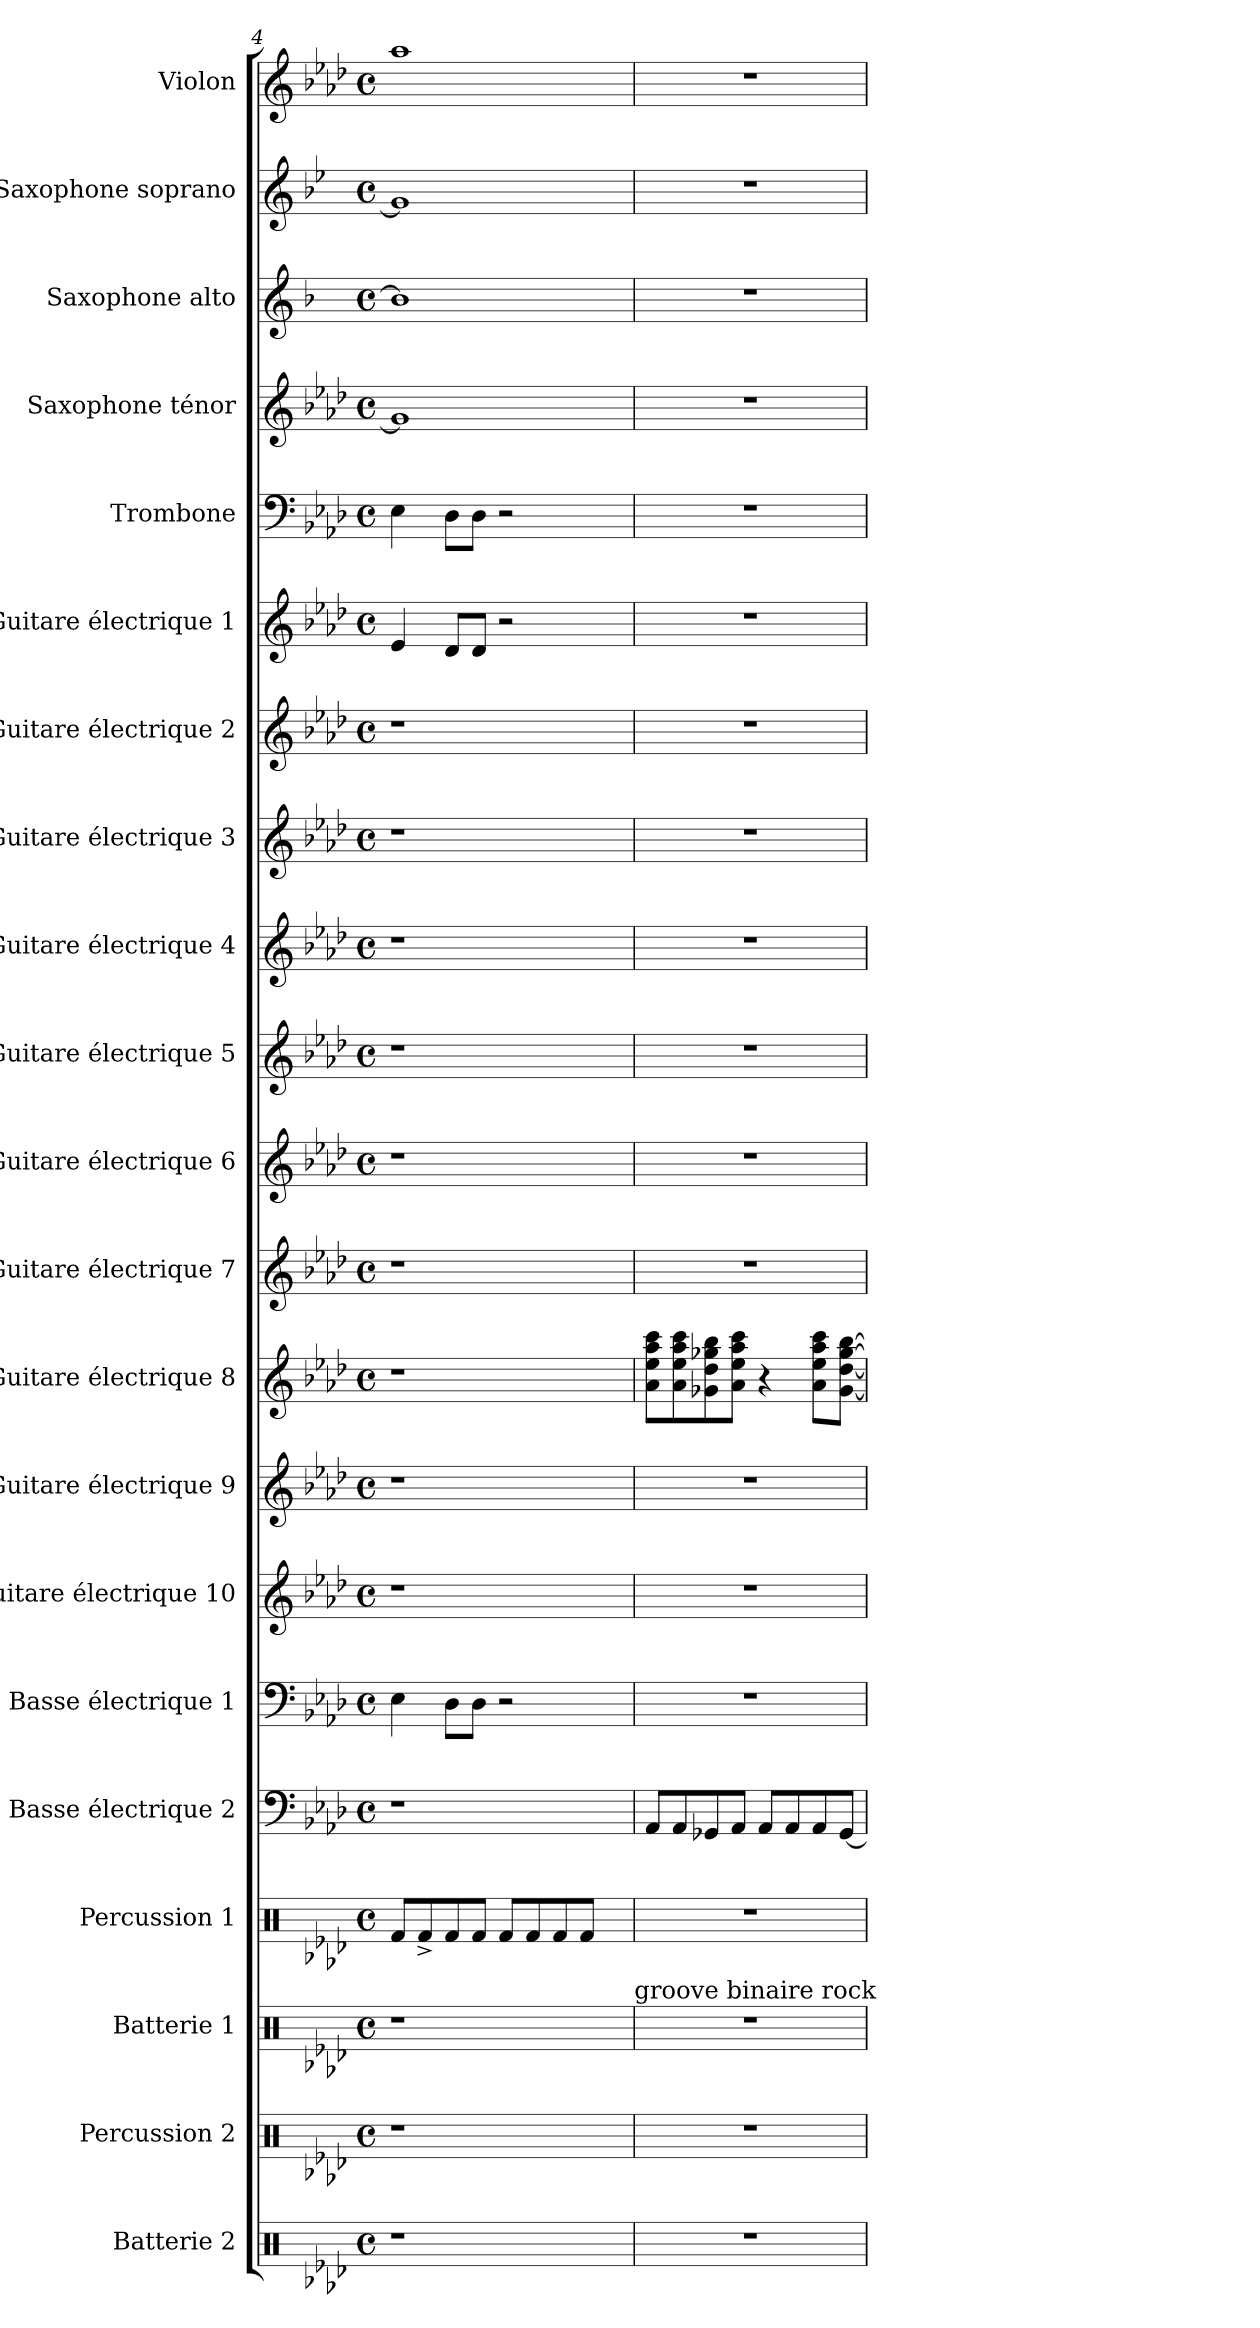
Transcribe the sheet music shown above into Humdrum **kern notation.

**kern	**kern	**kern	**kern	**kern	**kern	**kern	**kern	**kern	**kern	**kern	**kern	**kern	**kern	**kern	**kern	**kern	**kern	**kern	**kern	**kern
*part21	*part20	*part19	*part18	*part17	*part16	*part15	*part14	*part13	*part12	*part11	*part10	*part9	*part8	*part7	*part6	*part5	*part4	*part3	*part2	*part1
*staff21	*staff20	*staff19	*staff18	*staff17	*staff16	*staff15	*staff14	*staff13	*staff12	*staff11	*staff10	*staff9	*staff8	*staff7	*staff6	*staff5	*staff4	*staff3	*staff2	*staff1
*I"Batterie 2	*I"Percussion 2	*I"Batterie 1	*I"Percussion 1	*I"Basse électrique 2	*I"Basse électrique 1	*I"Guitare électrique 10	*I"Guitare électrique 9	*I"Guitare électrique 8	*I"Guitare électrique 7	*I"Guitare électrique 6	*I"Guitare électrique 5	*I"Guitare électrique 4	*I"Guitare électrique 3	*I"Guitare électrique 2	*I"Guitare électrique 1	*I"Trombone	*I"Saxophone ténor	*I"Saxophone alto	*I"Saxophone soprano	*I"Violon
*I'Batt. 2	*I'Perc. 2	*I'Batt. 1	*I'Perc. 1	*I'B.ƒ. 2	*I'B.ƒ. 1	*I'Gtr.ƒ. 10	*I'Gtr.ƒ. 9	*I'Gtr.ƒ. 8	*I'Gtr.ƒ. 7	*I'Gtr.ƒ. 6	*I'Gtr.ƒ. 5	*I'Gtr.ƒ. 4	*I'Gtr.ƒ. 3	*I'Gtr.ƒ. 2	*I'Gtr.ƒ. 1	*I'Tbn.	*I'Sx. T.	*I'Sx. A.	*I'Sx. S.	*I'Vln.
*clefX	*clefX	*clefX	*clefX	*clefF4	*clefF4	*clefG2	*clefG2	*clefG2	*clefG2	*clefG2	*clefG2	*clefG2	*clefG2	*clefG2	*clefG2	*clefF4	*clefG2	*clefG2	*clefG2	*clefG2
*	*	*	*	*ITrd7c12	*ITrd7c12	*ITrd7c12	*ITrd7c12	*ITrd7c12	*ITrd7c12	*ITrd7c12	*ITrd7c12	*ITrd7c12	*ITrd7c12	*ITrd7c12	*ITrd7c12	*	*ITrd8c14	*ITrd5c9	*ITrd1c2	*
*k[b-e-a-d-]	*k[b-e-a-d-]	*k[b-e-a-d-]	*k[b-e-a-d-]	*k[b-e-a-d-]	*k[b-e-a-d-]	*k[b-e-a-d-]	*k[b-e-a-d-]	*k[b-e-a-d-]	*k[b-e-a-d-]	*k[b-e-a-d-]	*k[b-e-a-d-]	*k[b-e-a-d-]	*k[b-e-a-d-]	*k[b-e-a-d-]	*k[b-e-a-d-]	*k[b-e-a-d-]	*k[b-e-a-d-]	*k[b-e-a-d-]	*k[b-e-a-d-]	*k[b-e-a-d-]
*A-:	*A-:	*A-:	*A-:	*A-:	*A-:	*A-:	*A-:	*A-:	*A-:	*A-:	*A-:	*A-:	*A-:	*A-:	*A-:	*A-:	*A-:	*A-:	*A-:	*A-:
*M4/4	*M4/4	*M4/4	*M4/4	*M4/4	*M4/4	*M4/4	*M4/4	*M4/4	*M4/4	*M4/4	*M4/4	*M4/4	*M4/4	*M4/4	*M4/4	*M4/4	*M4/4	*M4/4	*M4/4	*M4/4
*met(c)	*met(c)	*met(c)	*met(c)	*met(c)	*met(c)	*met(c)	*met(c)	*met(c)	*met(c)	*met(c)	*met(c)	*met(c)	*met(c)	*met(c)	*met(c)	*met(c)	*met(c)	*met(c)	*met(c)	*met(c)
=4	=4	=4	=4	=4	=4	=4	=4	=4	=4	=4	=4	=4	=4	=4	=4	=4	=4	=4	=4	=4
1r	1r	1r	8Rf/L	1r	4EE-\	1r	1r	1r	1r	1r	1r	1r	1r	1r	4E-/	4E-\	1G]	1d-]	1f]	1aa-
.	.	.	8Rf^</	.	.	.	.	.	.	.	.	.	.	.	.	.	.	.	.	.
.	.	.	8Rf/	.	8DD-\L	.	.	.	.	.	.	.	.	.	8D-/L	8D-\L	.	.	.	.
.	.	.	8Rf/J	.	8DD-\J	.	.	.	.	.	.	.	.	.	8D-/J	8D-\J	.	.	.	.
.	.	.	8Rf/L	.	2r	.	.	.	.	.	.	.	.	.	2r	2r	.	.	.	.
.	.	.	8Rf/	.	.	.	.	.	.	.	.	.	.	.	.	.	.	.	.	.
.	.	.	8Rf/	.	.	.	.	.	.	.	.	.	.	.	.	.	.	.	.	.
.	.	.	8Rf/J	.	.	.	.	.	.	.	.	.	.	.	.	.	.	.	.	.
8ryy	8ryy	8ryy	8ryy	8ryy	8ryy	8ryy	8ryy	8ryy	8ryy	8ryy	8ryy	8ryy	8ryy	8ryy	8ryy	8ryy	8ryy	8ryy	8ryy	8ryy
!	!	!LO:TX:a:t=groove binaire rock	!	!	!	!	!	!	!	!	!	!	!	!	!	!	!	!	!	!
=5	=5	=5	=5	=5	=5	=5	=5	=5	=5	=5	=5	=5	=5	=5	=5	=5	=5	=5	=5	=5
1r	1r	1r	1r	8AAA-/L	1r	1r	1r	8A-\ 8e-\ 8a-\ 8cc\L	1r	1r	1r	1r	1r	1r	1r	1r	1r	1r	1r	1r
.	.	.	.	8AAA-/	.	.	.	8A-\ 8e-\ 8a-\ 8cc\	.	.	.	.	.	.	.	.	.	.	.	.
.	.	.	.	8GGG-X/	.	.	.	8G-X\ 8d-\ 8g-X\ 8b-\	.	.	.	.	.	.	.	.	.	.	.	.
.	.	.	.	8AAA-/J	.	.	.	8A-\ 8e-\ 8a-\ 8cc\J	.	.	.	.	.	.	.	.	.	.	.	.
.	.	.	.	8AAA-/L	.	.	.	4r	.	.	.	.	.	.	.	.	.	.	.	.
.	.	.	.	8AAA-/	.	.	.	.	.	.	.	.	.	.	.	.	.	.	.	.
.	.	.	.	8AAA-/	.	.	.	8A-\ 8e-\ 8a-\ 8cc\L	.	.	.	.	.	.	.	.	.	.	.	.
.	.	.	.	[8GGG-/J	.	.	.	[8G-\ [8d-\ [8g-\ [8b-\J	.	.	.	.	.	.	.	.	.	.	.	.
=	=	=	=	=	=	=	=	=	=	=	=	=	=	=	=	=	=	=	=	=
*-	*-	*-	*-	*-	*-	*-	*-	*-	*-	*-	*-	*-	*-	*-	*-	*-	*-	*-	*-	*-
